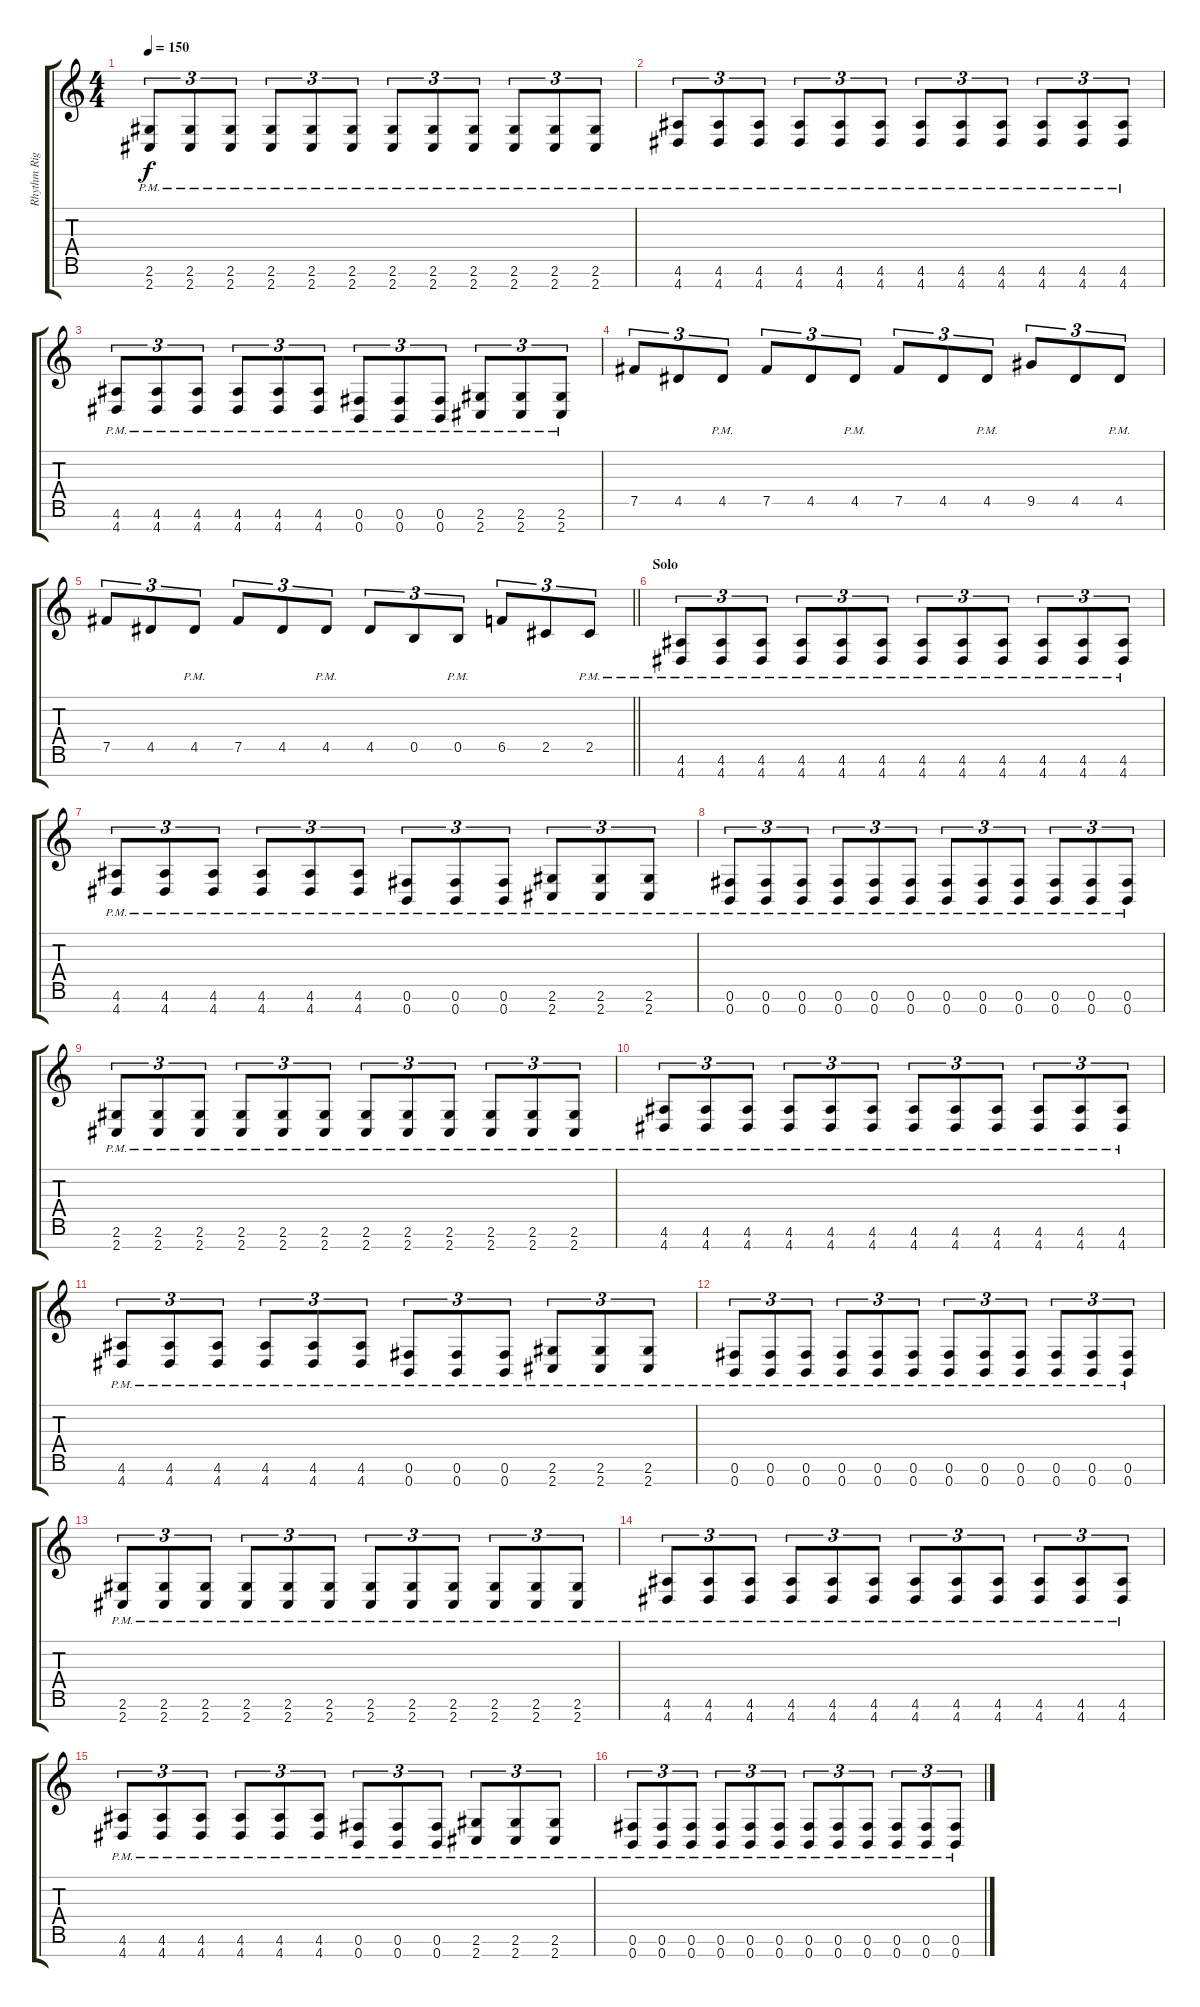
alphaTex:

\track ("Rhythm Right" "Rhythm Rig") {instrument distortionguitar}
\staff {score tabs}
\tuning (Gb4 Db4 Ab3 E3 B2 Gb2 B1) {hide}
\ts (4 4)
\tempo 150
\clef g2
\ks c
(2.6{pm} 2.7{pm}).8{tu (3 2) dy f} (2.6{pm} 2.7{pm}).8{tu (3 2)} (2.6{pm} 2.7{pm}).8{tu (3 2)} (2.6{pm} 2.7{pm}).8{tu (3 2)} (2.6{pm} 2.7{pm}).8{tu (3 2)} (2.6{pm} 2.7{pm}).8{tu (3 2)} (2.6{pm} 2.7{pm}).8{tu (3 2)} (2.6{pm} 2.7{pm}).8{tu (3 2)} (2.6{pm} 2.7{pm}).8{tu (3 2)} (2.6{pm} 2.7{pm}).8{tu (3 2)} (2.6{pm} 2.7{pm}).8{tu (3 2)} (2.6{pm} 2.7{pm}).8{tu (3 2)} |
(4.6{pm} 4.7{pm}).8{tu (3 2)} (4.6{pm} 4.7{pm}).8{tu (3 2)} (4.6{pm} 4.7{pm}).8{tu (3 2)} (4.6{pm} 4.7{pm}).8{tu (3 2)} (4.6{pm} 4.7{pm}).8{tu (3 2)} (4.6{pm} 4.7{pm}).8{tu (3 2)} (4.6{pm} 4.7{pm}).8{tu (3 2)} (4.6{pm} 4.7{pm}).8{tu (3 2)} (4.6{pm} 4.7{pm}).8{tu (3 2)} (4.6{pm} 4.7{pm}).8{tu (3 2)} (4.6{pm} 4.7{pm}).8{tu (3 2)} (4.6{pm} 4.7{pm}).8{tu (3 2)} |
(4.6{pm} 4.7{pm}).8{tu (3 2)} (4.6{pm} 4.7{pm}).8{tu (3 2)} (4.6{pm} 4.7{pm}).8{tu (3 2)} (4.6{pm} 4.7{pm}).8{tu (3 2)} (4.6{pm} 4.7{pm}).8{tu (3 2)} (4.6{pm} 4.7{pm}).8{tu (3 2)} (0.6{pm} 0.7{pm}).8{tu (3 2)} (0.6{pm} 0.7{pm}).8{tu (3 2)} (0.6{pm} 0.7{pm}).8{tu (3 2)} (2.6{pm} 2.7{pm}).8{tu (3 2)} (2.6{pm} 2.7{pm}).8{tu (3 2)} (2.6{pm} 2.7{pm}).8{tu (3 2)} |
7.5.8{tu (3 2)} 4.5.8{tu (3 2)} 4.5{pm}.8{tu (3 2)} 7.5.8{tu (3 2)} 4.5.8{tu (3 2)} 4.5{pm}.8{tu (3 2)} 7.5.8{tu (3 2)} 4.5.8{tu (3 2)} 4.5{pm}.8{tu (3 2)} 9.5.8{tu (3 2)} 4.5.8{tu (3 2)} 4.5{pm}.8{tu (3 2)} |
\barLineRight lightlight
7.5.8{tu (3 2)} 4.5.8{tu (3 2)} 4.5{pm}.8{tu (3 2)} 7.5.8{tu (3 2)} 4.5.8{tu (3 2)} 4.5{pm}.8{tu (3 2)} 4.5.8{tu (3 2)} 0.5.8{tu (3 2)} 0.5{pm}.8{tu (3 2)} 6.5.8{tu (3 2)} 2.5.8{tu (3 2)} 2.5{pm}.8{tu (3 2)} |
\section ("" "Solo")
(4.6{pm} 4.7{pm}).8{tu (3 2)} (4.6{pm} 4.7{pm}).8{tu (3 2)} (4.6{pm} 4.7{pm}).8{tu (3 2)} (4.6{pm} 4.7{pm}).8{tu (3 2)} (4.6{pm} 4.7{pm}).8{tu (3 2)} (4.6{pm} 4.7{pm}).8{tu (3 2)} (4.6{pm} 4.7{pm}).8{tu (3 2)} (4.6{pm} 4.7{pm}).8{tu (3 2)} (4.6{pm} 4.7{pm}).8{tu (3 2)} (4.6{pm} 4.7{pm}).8{tu (3 2)} (4.6{pm} 4.7{pm}).8{tu (3 2)} (4.6{pm} 4.7{pm}).8{tu (3 2)} |
(4.6{pm} 4.7{pm}).8{tu (3 2)} (4.6{pm} 4.7{pm}).8{tu (3 2)} (4.6{pm} 4.7{pm}).8{tu (3 2)} (4.6{pm} 4.7{pm}).8{tu (3 2)} (4.6{pm} 4.7{pm}).8{tu (3 2)} (4.6{pm} 4.7{pm}).8{tu (3 2)} (0.6{pm} 0.7{pm}).8{tu (3 2)} (0.6{pm} 0.7{pm}).8{tu (3 2)} (0.6{pm} 0.7{pm}).8{tu (3 2)} (2.6{pm} 2.7{pm}).8{tu (3 2)} (2.6{pm} 2.7{pm}).8{tu (3 2)} (2.6{pm} 2.7{pm}).8{tu (3 2)} |
(0.6{pm} 0.7{pm}).8{tu (3 2)} (0.6{pm} 0.7{pm}).8{tu (3 2)} (0.6{pm} 0.7{pm}).8{tu (3 2)} (0.6{pm} 0.7{pm}).8{tu (3 2)} (0.6{pm} 0.7{pm}).8{tu (3 2)} (0.6{pm} 0.7{pm}).8{tu (3 2)} (0.6{pm} 0.7{pm}).8{tu (3 2)} (0.6{pm} 0.7{pm}).8{tu (3 2)} (0.6{pm} 0.7{pm}).8{tu (3 2)} (0.6{pm} 0.7{pm}).8{tu (3 2)} (0.6{pm} 0.7{pm}).8{tu (3 2)} (0.6{pm} 0.7{pm}).8{tu (3 2)} |
(2.6{pm} 2.7{pm}).8{tu (3 2)} (2.6{pm} 2.7{pm}).8{tu (3 2)} (2.6{pm} 2.7{pm}).8{tu (3 2)} (2.6{pm} 2.7{pm}).8{tu (3 2)} (2.6{pm} 2.7{pm}).8{tu (3 2)} (2.6{pm} 2.7{pm}).8{tu (3 2)} (2.6{pm} 2.7{pm}).8{tu (3 2)} (2.6{pm} 2.7{pm}).8{tu (3 2)} (2.6{pm} 2.7{pm}).8{tu (3 2)} (2.6{pm} 2.7{pm}).8{tu (3 2)} (2.6{pm} 2.7{pm}).8{tu (3 2)} (2.6{pm} 2.7{pm}).8{tu (3 2)} |
(4.6{pm} 4.7{pm}).8{tu (3 2)} (4.6{pm} 4.7{pm}).8{tu (3 2)} (4.6{pm} 4.7{pm}).8{tu (3 2)} (4.6{pm} 4.7{pm}).8{tu (3 2)} (4.6{pm} 4.7{pm}).8{tu (3 2)} (4.6{pm} 4.7{pm}).8{tu (3 2)} (4.6{pm} 4.7{pm}).8{tu (3 2)} (4.6{pm} 4.7{pm}).8{tu (3 2)} (4.6{pm} 4.7{pm}).8{tu (3 2)} (4.6{pm} 4.7{pm}).8{tu (3 2)} (4.6{pm} 4.7{pm}).8{tu (3 2)} (4.6{pm} 4.7{pm}).8{tu (3 2)} |
(4.6{pm} 4.7{pm}).8{tu (3 2)} (4.6{pm} 4.7{pm}).8{tu (3 2)} (4.6{pm} 4.7{pm}).8{tu (3 2)} (4.6{pm} 4.7{pm}).8{tu (3 2)} (4.6{pm} 4.7{pm}).8{tu (3 2)} (4.6{pm} 4.7{pm}).8{tu (3 2)} (0.6{pm} 0.7{pm}).8{tu (3 2)} (0.6{pm} 0.7{pm}).8{tu (3 2)} (0.6{pm} 0.7{pm}).8{tu (3 2)} (2.6{pm} 2.7{pm}).8{tu (3 2)} (2.6{pm} 2.7{pm}).8{tu (3 2)} (2.6{pm} 2.7{pm}).8{tu (3 2)} |
(0.6{pm} 0.7{pm}).8{tu (3 2)} (0.6{pm} 0.7{pm}).8{tu (3 2)} (0.6{pm} 0.7{pm}).8{tu (3 2)} (0.6{pm} 0.7{pm}).8{tu (3 2)} (0.6{pm} 0.7{pm}).8{tu (3 2)} (0.6{pm} 0.7{pm}).8{tu (3 2)} (0.6{pm} 0.7{pm}).8{tu (3 2)} (0.6{pm} 0.7{pm}).8{tu (3 2)} (0.6{pm} 0.7{pm}).8{tu (3 2)} (0.6{pm} 0.7{pm}).8{tu (3 2)} (0.6{pm} 0.7{pm}).8{tu (3 2)} (0.6{pm} 0.7{pm}).8{tu (3 2)} |
(2.6{pm} 2.7{pm}).8{tu (3 2)} (2.6{pm} 2.7{pm}).8{tu (3 2)} (2.6{pm} 2.7{pm}).8{tu (3 2)} (2.6{pm} 2.7{pm}).8{tu (3 2)} (2.6{pm} 2.7{pm}).8{tu (3 2)} (2.6{pm} 2.7{pm}).8{tu (3 2)} (2.6{pm} 2.7{pm}).8{tu (3 2)} (2.6{pm} 2.7{pm}).8{tu (3 2)} (2.6{pm} 2.7{pm}).8{tu (3 2)} (2.6{pm} 2.7{pm}).8{tu (3 2)} (2.6{pm} 2.7{pm}).8{tu (3 2)} (2.6{pm} 2.7{pm}).8{tu (3 2)} |
(4.6{pm} 4.7{pm}).8{tu (3 2)} (4.6{pm} 4.7{pm}).8{tu (3 2)} (4.6{pm} 4.7{pm}).8{tu (3 2)} (4.6{pm} 4.7{pm}).8{tu (3 2)} (4.6{pm} 4.7{pm}).8{tu (3 2)} (4.6{pm} 4.7{pm}).8{tu (3 2)} (4.6{pm} 4.7{pm}).8{tu (3 2)} (4.6{pm} 4.7{pm}).8{tu (3 2)} (4.6{pm} 4.7{pm}).8{tu (3 2)} (4.6{pm} 4.7{pm}).8{tu (3 2)} (4.6{pm} 4.7{pm}).8{tu (3 2)} (4.6{pm} 4.7{pm}).8{tu (3 2)} |
(4.6{pm} 4.7{pm}).8{tu (3 2)} (4.6{pm} 4.7{pm}).8{tu (3 2)} (4.6{pm} 4.7{pm}).8{tu (3 2)} (4.6{pm} 4.7{pm}).8{tu (3 2)} (4.6{pm} 4.7{pm}).8{tu (3 2)} (4.6{pm} 4.7{pm}).8{tu (3 2)} (0.6{pm} 0.7{pm}).8{tu (3 2)} (0.6{pm} 0.7{pm}).8{tu (3 2)} (0.6{pm} 0.7{pm}).8{tu (3 2)} (2.6{pm} 2.7{pm}).8{tu (3 2)} (2.6{pm} 2.7{pm}).8{tu (3 2)} (2.6{pm} 2.7{pm}).8{tu (3 2)} |
(0.6{pm} 0.7{pm}).8{tu (3 2)} (0.6{pm} 0.7{pm}).8{tu (3 2)} (0.6{pm} 0.7{pm}).8{tu (3 2)} (0.6{pm} 0.7{pm}).8{tu (3 2)} (0.6{pm} 0.7{pm}).8{tu (3 2)} (0.6{pm} 0.7{pm}).8{tu (3 2)} (0.6{pm} 0.7{pm}).8{tu (3 2)} (0.6{pm} 0.7{pm}).8{tu (3 2)} (0.6{pm} 0.7{pm}).8{tu (3 2)} (0.6{pm} 0.7{pm}).8{tu (3 2)} (0.6{pm} 0.7{pm}).8{tu (3 2)} (0.6{pm} 0.7{pm}).8{tu (3 2)}
